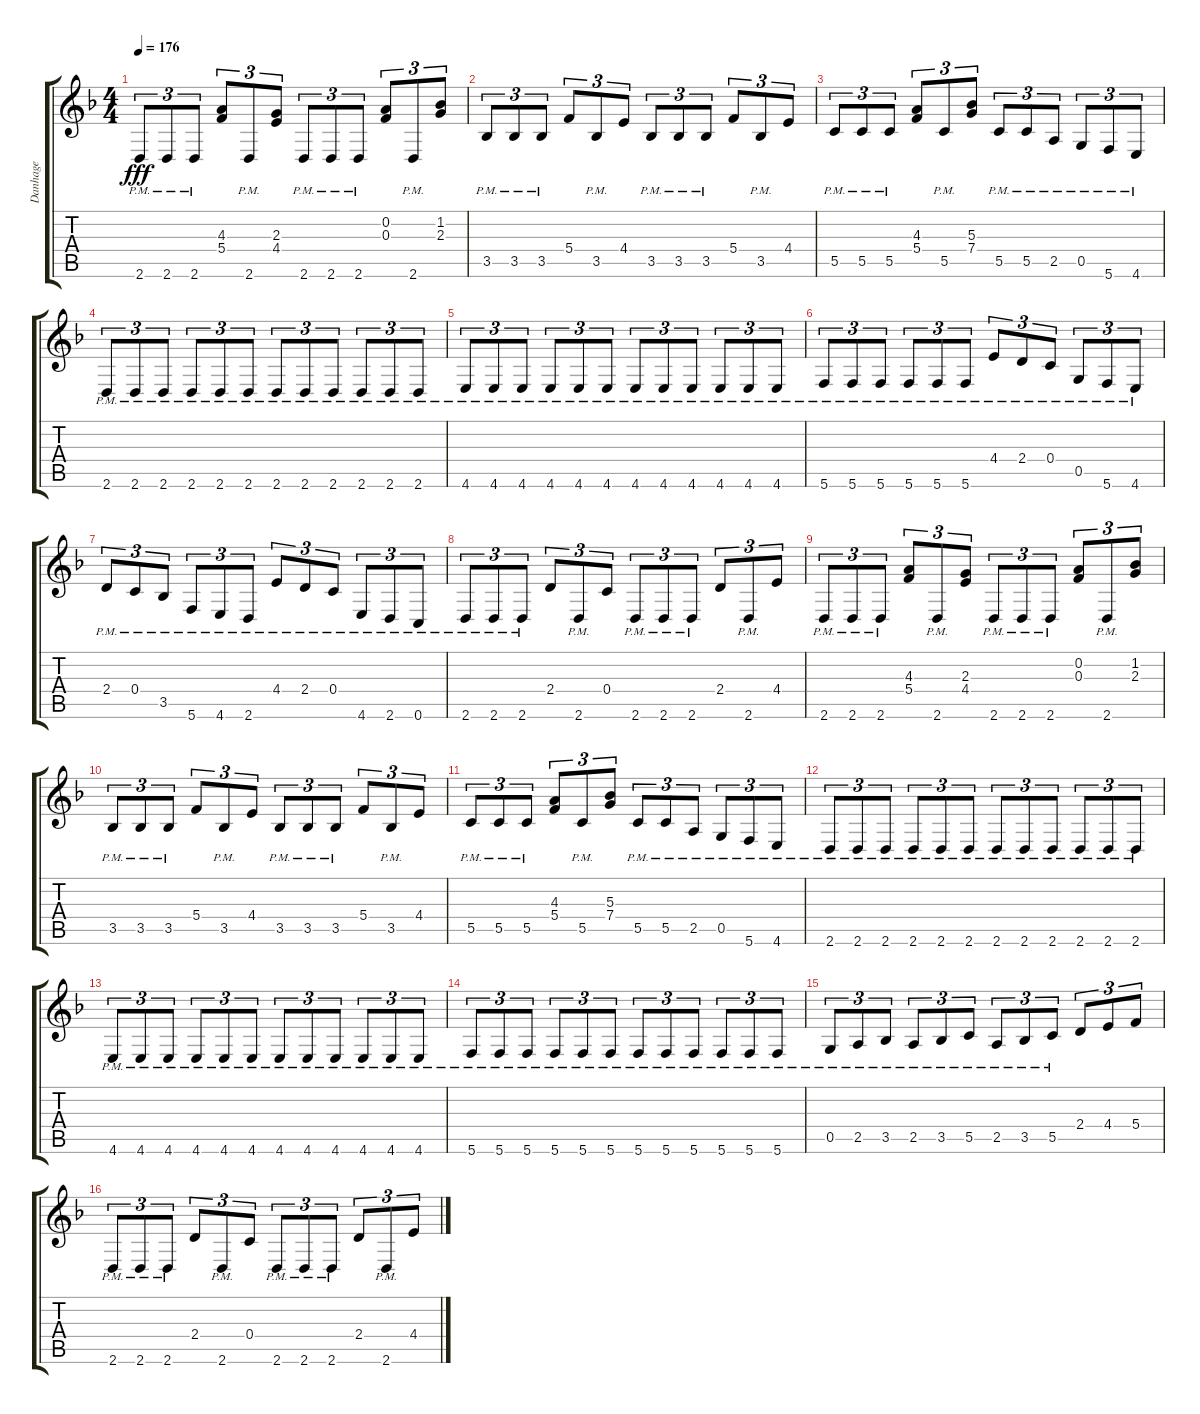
\track ("Danhage" "Danhage") {instrument distortionguitar}
\staff {score tabs}
\tuning (D4 A3 F3 C3 G2 C2) {hide}
\ts (4 4)
\tempo 176
\clef g2
\ks f
2.6{pm}.8{tu (3 2) dy fff} 2.6{pm}.8{tu (3 2)} 2.6{pm}.8{tu (3 2)} (4.3 5.4).8{tu (3 2)} 2.6{pm}.8{tu (3 2)} (2.3 4.4).8{tu (3 2)} 2.6{pm}.8{tu (3 2)} 2.6{pm}.8{tu (3 2)} 2.6{pm}.8{tu (3 2)} (0.2 0.3).8{tu (3 2)} 2.6{pm}.8{tu (3 2)} (1.2 2.3).8{tu (3 2)} |
3.5{pm}.8{tu (3 2)} 3.5{pm}.8{tu (3 2)} 3.5{pm}.8{tu (3 2)} 5.4.8{tu (3 2)} 3.5{pm}.8{tu (3 2)} 4.4.8{tu (3 2)} 3.5{pm}.8{tu (3 2)} 3.5{pm}.8{tu (3 2)} 3.5{pm}.8{tu (3 2)} 5.4.8{tu (3 2)} 3.5{pm}.8{tu (3 2)} 4.4.8{tu (3 2)} |
5.5{pm}.8{tu (3 2)} 5.5{pm}.8{tu (3 2)} 5.5{pm}.8{tu (3 2)} (4.3 5.4).8{tu (3 2)} 5.5{pm}.8{tu (3 2)} (5.3 7.4).8{tu (3 2)} 5.5{pm}.8{tu (3 2)} 5.5{pm}.8{tu (3 2)} 2.5{pm}.8{tu (3 2)} 0.5{pm}.8{tu (3 2)} 5.6{pm}.8{tu (3 2)} 4.6{pm}.8{tu (3 2)} |
2.6{pm}.8{tu (3 2)} 2.6{pm}.8{tu (3 2)} 2.6{pm}.8{tu (3 2)} 2.6{pm}.8{tu (3 2)} 2.6{pm}.8{tu (3 2)} 2.6{pm}.8{tu (3 2)} 2.6{pm}.8{tu (3 2)} 2.6{pm}.8{tu (3 2)} 2.6{pm}.8{tu (3 2)} 2.6{pm}.8{tu (3 2)} 2.6{pm}.8{tu (3 2)} 2.6{pm}.8{tu (3 2)} |
4.6{pm}.8{tu (3 2)} 4.6{pm}.8{tu (3 2)} 4.6{pm}.8{tu (3 2)} 4.6{pm}.8{tu (3 2)} 4.6{pm}.8{tu (3 2)} 4.6{pm}.8{tu (3 2)} 4.6{pm}.8{tu (3 2)} 4.6{pm}.8{tu (3 2)} 4.6{pm}.8{tu (3 2)} 4.6{pm}.8{tu (3 2)} 4.6{pm}.8{tu (3 2)} 4.6{pm}.8{tu (3 2)} |
5.6{pm}.8{tu (3 2)} 5.6{pm}.8{tu (3 2)} 5.6{pm}.8{tu (3 2)} 5.6{pm}.8{tu (3 2)} 5.6{pm}.8{tu (3 2)} 5.6{pm}.8{tu (3 2)} 4.4{pm}.8{tu (3 2)} 2.4{pm}.8{tu (3 2)} 0.4{pm}.8{tu (3 2)} 0.5{pm}.8{tu (3 2)} 5.6{pm}.8{tu (3 2)} 4.6{pm}.8{tu (3 2)} |
2.4{pm}.8{tu (3 2)} 0.4{pm}.8{tu (3 2)} 3.5{pm}.8{tu (3 2)} 5.6{pm}.8{tu (3 2)} 4.6{pm}.8{tu (3 2)} 2.6{pm}.8{tu (3 2)} 4.4{pm}.8{tu (3 2)} 2.4{pm}.8{tu (3 2)} 0.4{pm}.8{tu (3 2)} 4.6{pm}.8{tu (3 2)} 2.6{pm}.8{tu (3 2)} 0.6{pm}.8{tu (3 2)} |
2.6{pm}.8{tu (3 2)} 2.6{pm}.8{tu (3 2)} 2.6{pm}.8{tu (3 2)} 2.4.8{tu (3 2)} 2.6{pm}.8{tu (3 2)} 0.4.8{tu (3 2)} 2.6{pm}.8{tu (3 2)} 2.6{pm}.8{tu (3 2)} 2.6{pm}.8{tu (3 2)} 2.4.8{tu (3 2)} 2.6{pm}.8{tu (3 2)} 4.4.8{tu (3 2)} |
2.6{pm}.8{tu (3 2)} 2.6{pm}.8{tu (3 2)} 2.6{pm}.8{tu (3 2)} (4.3 5.4).8{tu (3 2)} 2.6{pm}.8{tu (3 2)} (2.3 4.4).8{tu (3 2)} 2.6{pm}.8{tu (3 2)} 2.6{pm}.8{tu (3 2)} 2.6{pm}.8{tu (3 2)} (0.2 0.3).8{tu (3 2)} 2.6{pm}.8{tu (3 2)} (1.2 2.3).8{tu (3 2)} |
3.5{pm}.8{tu (3 2)} 3.5{pm}.8{tu (3 2)} 3.5{pm}.8{tu (3 2)} 5.4.8{tu (3 2)} 3.5{pm}.8{tu (3 2)} 4.4.8{tu (3 2)} 3.5{pm}.8{tu (3 2)} 3.5{pm}.8{tu (3 2)} 3.5{pm}.8{tu (3 2)} 5.4.8{tu (3 2)} 3.5{pm}.8{tu (3 2)} 4.4.8{tu (3 2)} |
5.5{pm}.8{tu (3 2)} 5.5{pm}.8{tu (3 2)} 5.5{pm}.8{tu (3 2)} (4.3 5.4).8{tu (3 2)} 5.5{pm}.8{tu (3 2)} (5.3 7.4).8{tu (3 2)} 5.5{pm}.8{tu (3 2)} 5.5{pm}.8{tu (3 2)} 2.5{pm}.8{tu (3 2)} 0.5{pm}.8{tu (3 2)} 5.6{pm}.8{tu (3 2)} 4.6{pm}.8{tu (3 2)} |
2.6{pm}.8{tu (3 2)} 2.6{pm}.8{tu (3 2)} 2.6{pm}.8{tu (3 2)} 2.6{pm}.8{tu (3 2)} 2.6{pm}.8{tu (3 2)} 2.6{pm}.8{tu (3 2)} 2.6{pm}.8{tu (3 2)} 2.6{pm}.8{tu (3 2)} 2.6{pm}.8{tu (3 2)} 2.6{pm}.8{tu (3 2)} 2.6{pm}.8{tu (3 2)} 2.6{pm}.8{tu (3 2)} |
4.6{pm}.8{tu (3 2)} 4.6{pm}.8{tu (3 2)} 4.6{pm}.8{tu (3 2)} 4.6{pm}.8{tu (3 2)} 4.6{pm}.8{tu (3 2)} 4.6{pm}.8{tu (3 2)} 4.6{pm}.8{tu (3 2)} 4.6{pm}.8{tu (3 2)} 4.6{pm}.8{tu (3 2)} 4.6{pm}.8{tu (3 2)} 4.6{pm}.8{tu (3 2)} 4.6{pm}.8{tu (3 2)} |
5.6{pm}.8{tu (3 2)} 5.6{pm}.8{tu (3 2)} 5.6{pm}.8{tu (3 2)} 5.6{pm}.8{tu (3 2)} 5.6{pm}.8{tu (3 2)} 5.6{pm}.8{tu (3 2)} 5.6{pm}.8{tu (3 2)} 5.6{pm}.8{tu (3 2)} 5.6{pm}.8{tu (3 2)} 5.6{pm}.8{tu (3 2)} 5.6{pm}.8{tu (3 2)} 5.6{pm}.8{tu (3 2)} |
0.5{pm}.8{tu (3 2)} 2.5{pm}.8{tu (3 2)} 3.5{pm}.8{tu (3 2)} 2.5{pm}.8{tu (3 2)} 3.5{pm}.8{tu (3 2)} 5.5{pm}.8{tu (3 2)} 2.5{pm}.8{tu (3 2)} 3.5{pm}.8{tu (3 2)} 5.5{pm}.8{tu (3 2)} 2.4.8{tu (3 2)} 4.4.8{tu (3 2)} 5.4.8{tu (3 2)} |
2.6{pm}.8{tu (3 2)} 2.6{pm}.8{tu (3 2)} 2.6{pm}.8{tu (3 2)} 2.4.8{tu (3 2)} 2.6{pm}.8{tu (3 2)} 0.4.8{tu (3 2)} 2.6{pm}.8{tu (3 2)} 2.6{pm}.8{tu (3 2)} 2.6{pm}.8{tu (3 2)} 2.4.8{tu (3 2)} 2.6{pm}.8{tu (3 2)} 4.4.8{tu (3 2)}
